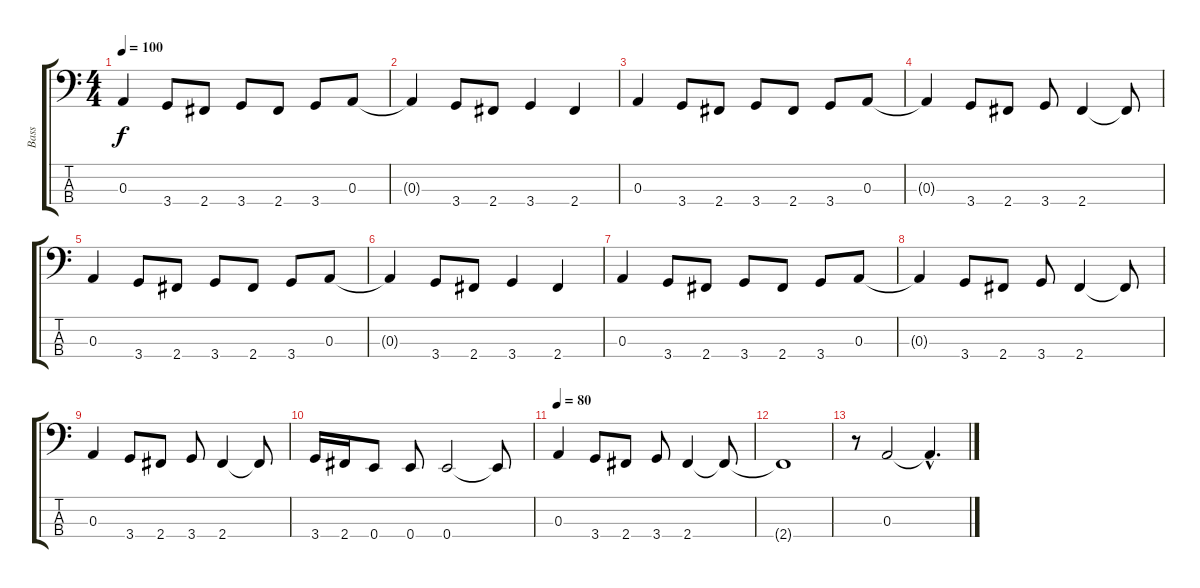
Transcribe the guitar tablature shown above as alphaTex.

\track ("Bass" "Bass") {instrument electricbasspick}
\staff {score tabs}
\tuning (G2 D2 A1 E1) {hide}
\ts (4 4)
\tempo 100
\clef f4
\ks c
0.3.4{dy f} 3.4.8 2.4.8 3.4.8 2.4.8 3.4.8 0.3.8 |
0.3{t}.4 3.4.8 2.4.8 3.4.4 2.4.4 |
0.3.4 3.4.8 2.4.8 3.4.8 2.4.8 3.4.8 0.3.8 |
0.3{t}.4 3.4.8 2.4.8 3.4.8 2.4.4 2.4{t}.8 |
0.3.4 3.4.8 2.4.8 3.4.8 2.4.8 3.4.8 0.3.8 |
0.3{t}.4 3.4.8 2.4.8 3.4.4 2.4.4 |
0.3.4 3.4.8 2.4.8 3.4.8 2.4.8 3.4.8 0.3.8 |
0.3{t}.4 3.4.8 2.4.8 3.4.8 2.4.4 2.4{t}.8 |
0.3.4 3.4.8 2.4.8 3.4.8 2.4.4 2.4{t}.8 |
3.4.16 2.4.16 0.4.8 0.4.8 0.4.2 0.4{t}.8 |
\tempo 80
0.3.4 3.4.8 2.4.8 3.4.8 2.4.4 2.4{t}.8 |
2.4{t}.1 |
r.8 0.3.2 0.3{hac t}.4{d}
